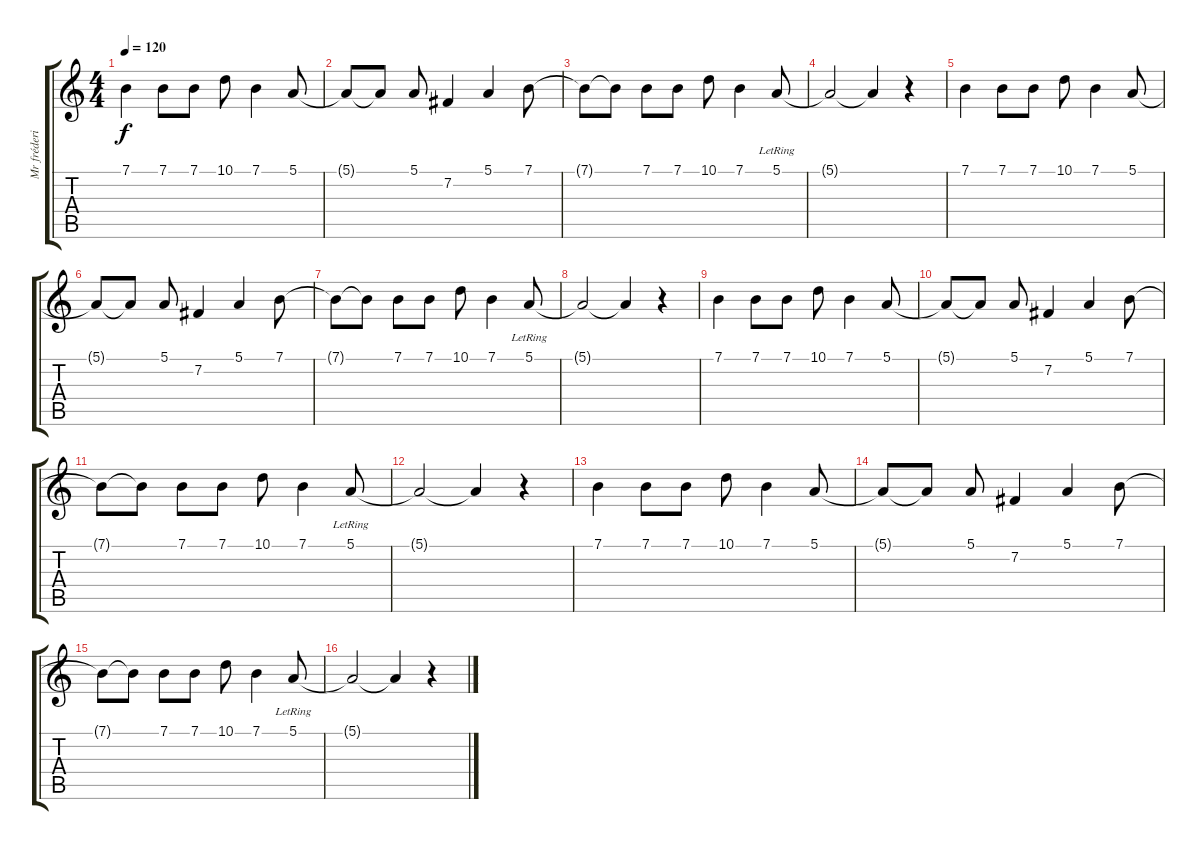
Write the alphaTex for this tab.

\track ("Mr fréderic" "Mr fréderi") {instrument stringensemble1}
\staff {score tabs}
\tuning (E4 B3 G3 D3 A2 E2) {hide}
\ts (4 4)
\tempo 120
\clef g2
\ks c
7.1.4{dy f} 7.1.8 7.1.8 10.1.8 7.1.4 5.1.8 |
5.1{t}.8 5.1{t}.8 5.1.8 7.2.4 5.1.4 7.1.8 |
7.1{t}.8 7.1{t}.8 7.1.8 7.1.8 10.1.8 7.1.4 5.1{lr}.8 |
5.1{t}.2 5.1{t}.4 r.4 |
7.1.4 7.1.8 7.1.8 10.1.8 7.1.4 5.1.8 |
5.1{t}.8 5.1{t}.8 5.1.8 7.2.4 5.1.4 7.1.8 |
7.1{t}.8 7.1{t}.8 7.1.8 7.1.8 10.1.8 7.1.4 5.1{lr}.8 |
5.1{t}.2 5.1{t}.4 r.4 |
7.1.4 7.1.8 7.1.8 10.1.8 7.1.4 5.1.8 |
5.1{t}.8 5.1{t}.8 5.1.8 7.2.4 5.1.4 7.1.8 |
7.1{t}.8 7.1{t}.8 7.1.8 7.1.8 10.1.8 7.1.4 5.1{lr}.8 |
5.1{t}.2 5.1{t}.4 r.4 |
7.1.4 7.1.8 7.1.8 10.1.8 7.1.4 5.1.8 |
5.1{t}.8 5.1{t}.8 5.1.8 7.2.4 5.1.4 7.1.8 |
7.1{t}.8 7.1{t}.8 7.1.8 7.1.8 10.1.8 7.1.4 5.1{lr}.8 |
5.1{t}.2 5.1{t}.4 r.4
